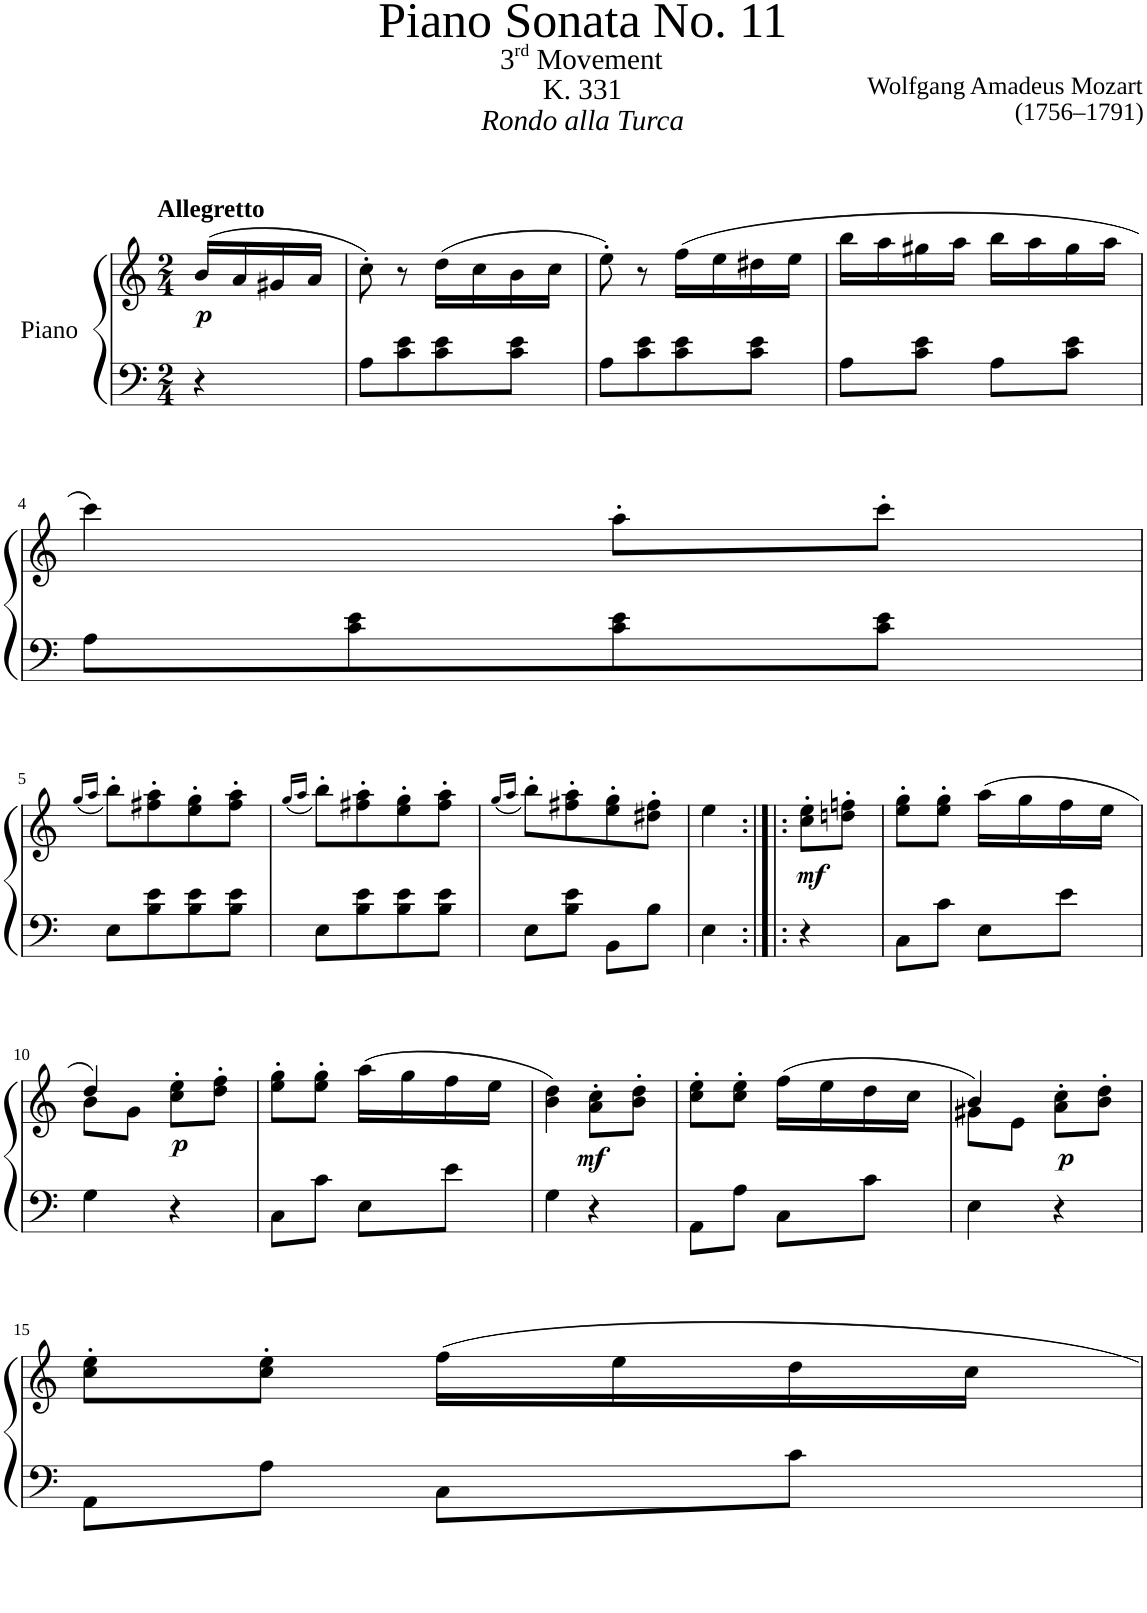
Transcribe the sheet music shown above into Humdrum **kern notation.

**kern	**kern	**dynam
*part1	*part1	*part1
*staff2	*staff1	*staff1/2
*I"Piano	*	*
*I'Pno	*	*
*clefF4	*clefG2	*
*k[]	*k[]	*
*M2/4	*M2/4	*
=	=	=
!	!LO:TX:a:B:t=Allegretto	!
!	!	!LO:DY:b
4r	(16b/LL	p
.	16a/	.
.	16g#X/	.
.	16a/JJ	.
=1	=1	=1
8A\L	8cc'\)	.
8c\ 8e\	8r	.
8c\ 8e\	(16dd\LL	.
.	16cc\	.
8c\ 8e\J	16b\	.
.	16cc\JJ	.
=2	=2	=2
8A\L	8ee'\)	.
8c\ 8e\	8r	.
8c\ 8e\	(16ff\LL	.
.	16ee\	.
8c\ 8e\J	16dd#X\	.
.	16ee\JJ	.
=3	=3	=3
8A\L	16bb\LL	.
.	16aa\	.
8c\ 8e\J	16gg#X\	.
.	16aa\JJ	.
8A\L	16bb\LL	.
.	16aa\	.
8c\ 8e\J	16gg#\	.
.	16aa\JJ	.
!!LO:LB:g=z
=4	=4	=4
8A\L	4ccc\)	.
8c\ 8e\	.	.
8c\ 8e\	8aa'\L	.
8c\ 8e\J	8ccc'\J	.
!!LO:LB:g=z
=5	=5	=5
.	(16qgg/LL	.
.	16qaa/JJ	.
8E\L	8bb'\L)	.
8B\ 8e\	8ff#X\' 8aa\'	.
8B\ 8e\	8ee\' 8gg\'	.
8B\ 8e\J	8ff#\' 8aa\'J	.
=6	=6	=6
.	(16qgg/LL	.
.	16qaa/JJ	.
8E\L	8bb'\L)	.
8B\ 8e\	8ff#X\' 8aa\'	.
8B\ 8e\	8ee\' 8gg\'	.
8B\ 8e\J	8ff#\' 8aa\'J	.
=7	=7	=7
.	(16qgg/LL	.
.	16qaa/JJ	.
8E\L	8bb'\L)	.
8B\ 8e\J	8ff#X\' 8aa\'	.
8BB\L	8ee\' 8gg\'	.
8B\J	8dd#X\' 8ff#\'J	.
=8	=8	=8
4E\	4ee\	.
=8:|!|:	=8:|!|:	=8:|!|:
!	!	!LO:DY:b
4r	8cc\' 8ee\'L	mf
.	8ddn\' 8ffn\'J	.
=9	=9	=9
8C\L	8ee\' 8gg\'L	.
8c\J	8ee\' 8gg\'J	.
8E\L	(>16aa\LL	.
.	16gg\	.
8e\J	16ff\	.
.	16ee\JJ	.
!!LO:LB:g=z
=10	=10	=10
*	*^	*
4G\	4dd/)	8b\L	.
.	.	8g\J	.
!	!	!	!LO:DY:b
4r	8cc\'> 8ee\'>L	4ryy	p
.	8dd\'> 8ff\'>J	.	.
*	*v	*v	*
=11	=11	=11
8C\L	8ee\' 8gg\'L	.
8c\J	8ee\' 8gg\'J	.
8E\L	(16aa\LL	.
.	16gg\	.
8e\J	16ff\	.
.	16ee\JJ	.
=12	=12	=12
4G\	4b\ 4dd\)	.
!	!	!LO:DY:b
4r	8a\' 8cc\'L	mf
.	8b\' 8dd\'J	.
=13	=13	=13
8AA\L	8cc\' 8ee\'L	.
8A\J	8cc\' 8ee\'J	.
8C\L	(16ff\LL	.
.	16ee\	.
8c\J	16dd\	.
.	16cc\JJ	.
=14	=14	=14
*	*^	*
4E\	4b/)	8g#X\L	.
.	.	8e\J	.
!	!	!	!LO:DY:b
4r	8a\'> 8cc\'>L	4ryy	p
.	8b\'> 8dd\'>J	.	.
*	*v	*v	*
!!LO:LB:g=z
=15	=15	=15
8AA\L	8cc\' 8ee\'L	.
8A\J	8cc\' 8ee\'J	.
8C\L	16ff\LL	.
.	16ee\	.
8c\J	16dd\	.
.	16cc\JJ	.
=	=	=
*-	*-	*-
